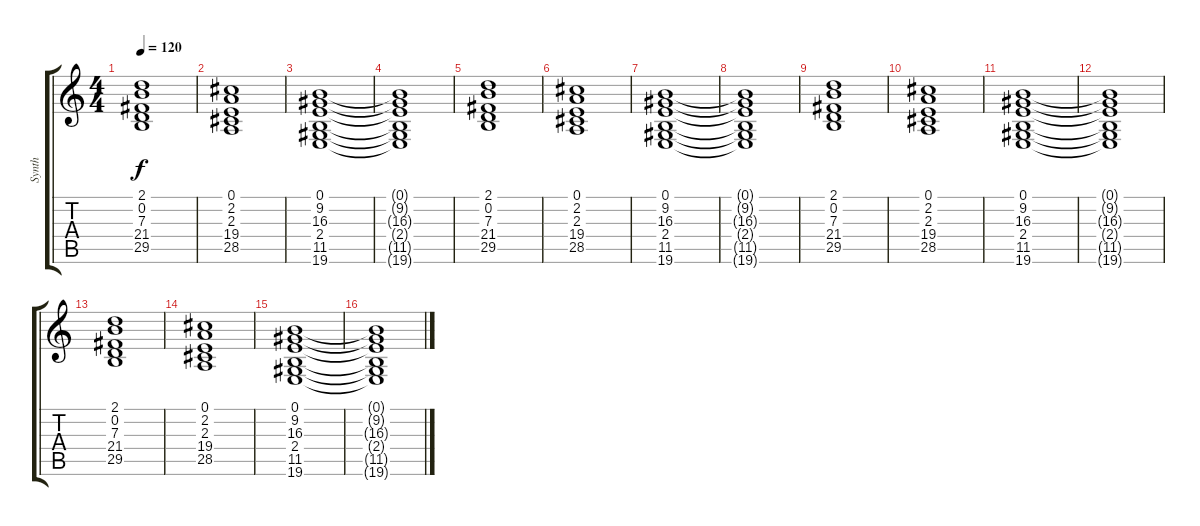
\track ("Synth" "Synth") {instrument stringensemble1}
\staff {score tabs}
\tuning (E4 B3 G3 D3 A2 E2) {hide}
\ts (4 4)
\tempo 120
\clef g2
\ks c
(2.1 0.2 7.3 21.4 29.5).1{dy f} |
(0.1 2.2 2.3 19.4 28.5).1 |
(0.1 9.2 16.3 2.4 11.5 19.6).1 |
(0.1{t} 9.2{t} 16.3{t} 2.4{t} 11.5{t} 19.6{t}).1 |
(2.1 0.2 7.3 21.4 29.5).1 |
(0.1 2.2 2.3 19.4 28.5).1 |
(0.1 9.2 16.3 2.4 11.5 19.6).1 |
(0.1{t} 9.2{t} 16.3{t} 2.4{t} 11.5{t} 19.6{t}).1 |
(2.1 0.2 7.3 21.4 29.5).1{volume 7} |
(0.1 2.2 2.3 19.4 28.5).1 |
(0.1 9.2 16.3 2.4 11.5 19.6).1 |
(0.1{t} 9.2{t} 16.3{t} 2.4{t} 11.5{t} 19.6{t}).1 |
(2.1 0.2 7.3 21.4 29.5).1 |
(0.1 2.2 2.3 19.4 28.5).1 |
(0.1 9.2 16.3 2.4 11.5 19.6).1 |
(0.1{t} 9.2{t} 16.3{t} 2.4{t} 11.5{t} 19.6{t}).1
